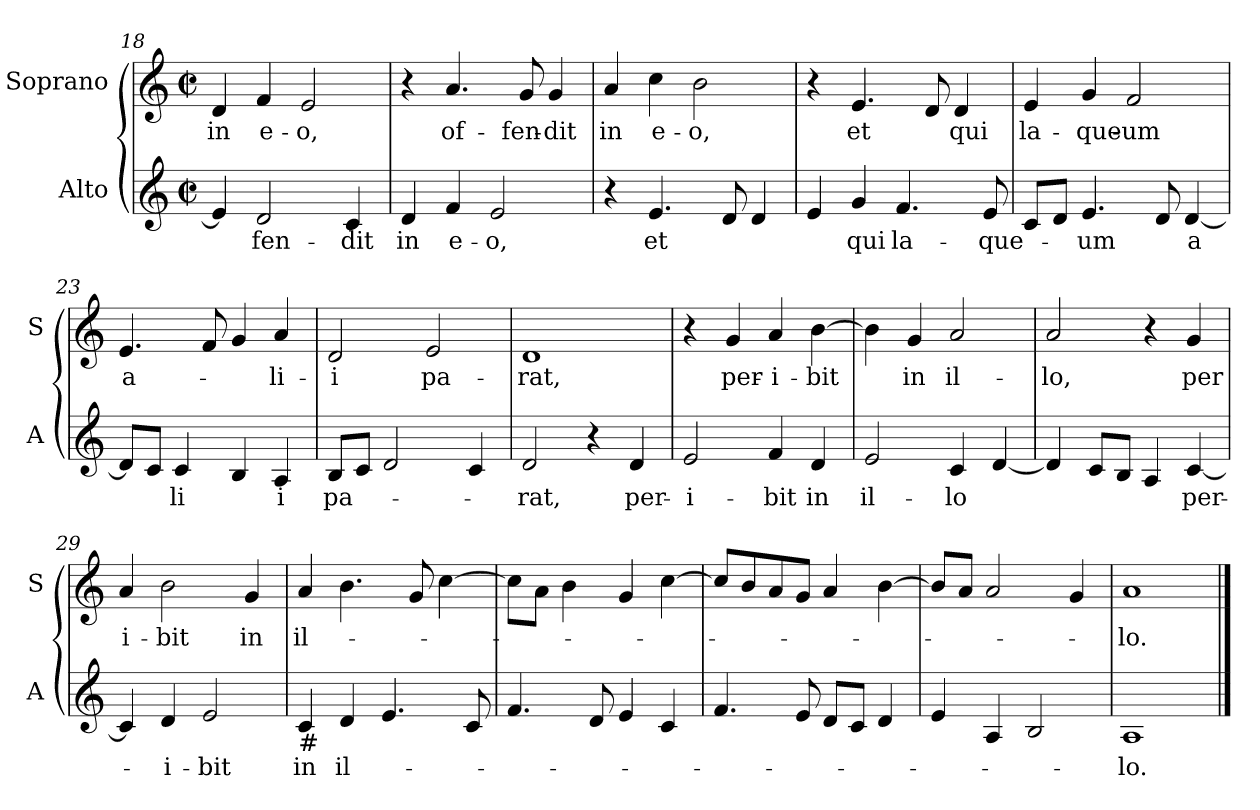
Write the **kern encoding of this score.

**kern	**text	**kern	**text
*part2	*part2	*part1	*part1
*staff2	*staff2	*staff1	*staff1
*I"Alto	*	*I"Soprano	*
*I'A	*	*I'S	*
*clefG2	*	*clefG2	*
*k[]	*	*k[]	*
*C:	*	*C:	*
*M2/2	*	*M2/2	*
*met(c|)	*	*met(c|)	*
=18	=18	=18	=18
!	!	!	!LO:LY:b
4e/]	.	4d/	in
!	!LO:LY:b	!	!LO:LY:b
2d/	fen-	4f/	e-
!	!	!	!LO:LY:b
.	.	2e/	-o,
!	!LO:LY:b	!	!
4c/	-dit	.	.
=19	=19	=19	=19
!	!LO:LY:b	!	!
4d/	in	4r	.
!	!LO:LY:b	!	!LO:LY:b
4f/	e-	4.a/	of-
!	!LO:LY:b	!	!
2e/	-o,	.	.
!	!	!	!LO:LY:b
.	.	8g/	-fen-
!	!	!	!LO:LY:b
.	.	4g/	-dit
=20	=20	=20	=20
!	!	!	!LO:LY:b
4r	.	4a/	in
!	!LO:LY:b	!	!LO:LY:b
4.e/	et	4cc\	e-
!	!	!	!LO:LY:b
.	.	2b\	-o,
8d/	.	.	.
4d/	.	.	.
!!LO:LB:g=z
=21	=21	=21	=21
4e/	.	4r	.
!	!LO:LY:b	!	!LO:LY:b
4g/	qui	4.e/	et
!	!LO:LY:b	!	!
4.f/	la-	.	.
.	.	8d/	.
!	!	!	!LO:LY:b
.	.	4d/	qui
!	!LO:LY:b	!	!
8e/	-que-	.	.
=22	=22	=22	=22
!	!	!	!LO:LY:b
8c/L	.	4e/	la-
8d/J	.	.	.
!	!LO:LY:b	!	!LO:LY:b
4.e/	-um	4g/	-que-
!	!	!	!LO:LY:b
.	.	2f/	-um
8d/	.	.	.
!	!LO:LY:b	!	!
[4d/	a	.	.
=23	=23	=23	=23
!	!	!	!LO:LY:b
8d/L]	.	4.e/	a-
8c/J	.	.	.
!	!LO:LY:b	!	!
4c/	li	.	.
.	.	8f/	.
4B/	.	4g/	.
!	!LO:LY:b	!	!LO:LY:b
4A/	i	4a/	-li-
=24	=24	=24	=24
!	!LO:LY:b	!	!LO:LY:b
8B/L	pa-	2d/	-i
8c/J	.	.	.
2d/	.	.	.
!	!	!	!LO:LY:b
.	.	2e/	pa-
4c/	.	.	.
=25	=25	=25	=25
!	!LO:LY:b	!	!LO:LY:b
2d/	-rat,	1d	-rat,
4r	.	.	.
!	!LO:LY:b	!	!
4d/	per-	.	.
!!LO:PB:g=z
=26	=26	=26	=26
!	!LO:LY:b	!	!
2e/	-i-	4r	.
!	!	!	!LO:LY:b
.	.	4g/	per-
!	!LO:LY:b	!	!LO:LY:b
4f/	-bit	4a/	-i-
!	!LO:LY:b	!	!LO:LY:b
4d/	in	[4b\	-bit
=27	=27	=27	=27
!	!LO:LY:b	!	!
2e/	il-	4b\]	.
!	!	!	!LO:LY:b
.	.	4g/	in
!	!LO:LY:b	!	!LO:LY:b
4c/	-lo	2a/	il-
[4d/	.	.	.
=28	=28	=28	=28
!	!	!	!LO:LY:b
4d/]	.	2a/	-lo,
8c/L	.	.	.
8B/J	.	.	.
4A/	.	4r	.
!	!LO:LY:b	!	!LO:LY:b
[4c/	per-	4g/	per
=29	=29	=29	=29
!	!	!	!LO:LY:b
4c/]	.	4a/	i-
!	!LO:LY:b	!	!LO:LY:b
4d/	-i-	2b\	-bit
!	!LO:LY:b	!	!
2e/	-bit	.	.
!	!	!	!LO:LY:b
.	.	4g/	in
=30	=30	=30	=30
!LO:TX:b:t=#	!	!	!
!	!LO:LY:b	!	!LO:LY:b
4c/	in	4a/	il-
!	!LO:LY:b	!	!
4d/	il-	4.b\	.
4.e/	.	.	.
.	.	8g/	.
.	.	[4cc\	.
8c/	.	.	.
!!LO:LB:g=z
=31	=31	=31	=31
4.f/	.	8cc\L]	.
.	.	8a\J	.
.	.	4b\	.
8d/	.	.	.
4e/	.	4g/	.
4c/	.	[4cc\	.
=32	=32	=32	=32
4.f/	.	8cc/L]	.
.	.	8b/	.
.	.	8a/	.
8e/	.	8g/J	.
8d/L	.	4a/	.
8c/J	.	.	.
4d/	.	[4b\	.
=33	=33	=33	=33
4e/	.	8b/L]	.
.	.	8a/J	.
4A/	.	2a/	.
2B/	.	.	.
.	.	4g/	.
=34	=34	=34	=34
!	!LO:LY:b	!	!LO:LY:b
1A	-lo.	1a	-lo.
==	==	==	==
*-	*-	*-	*-
